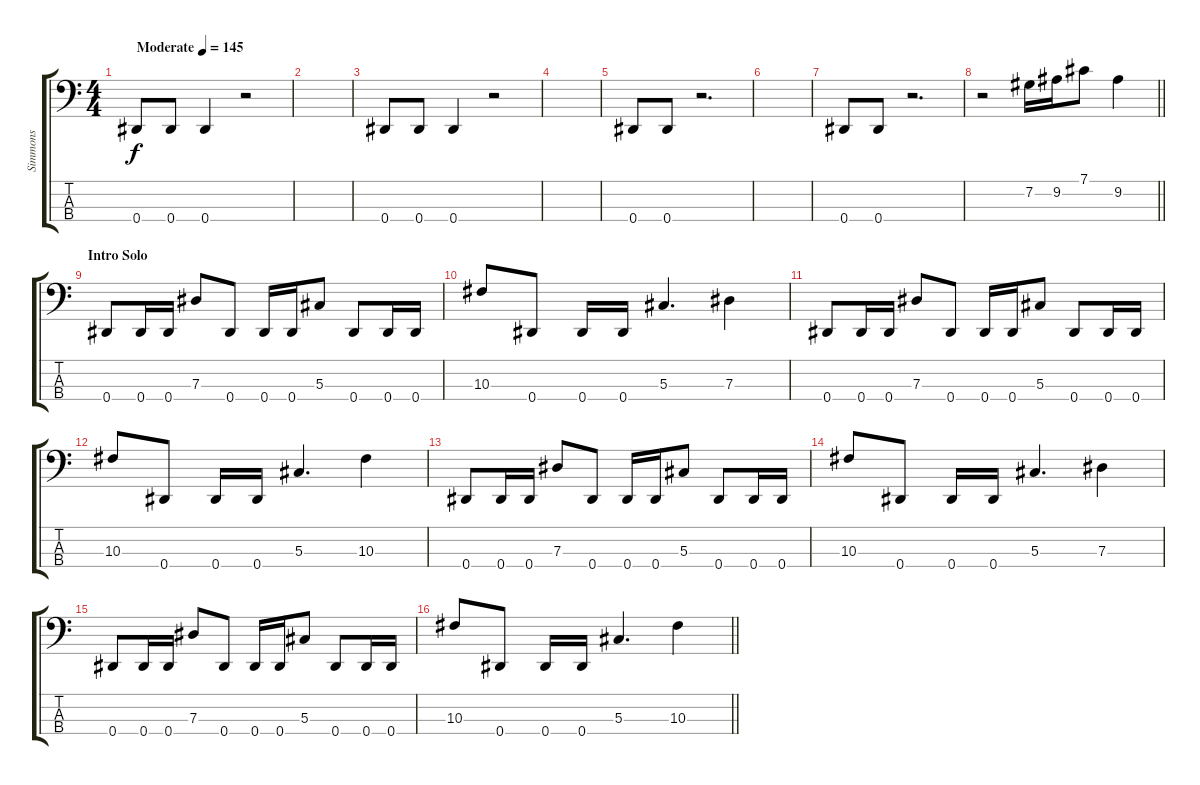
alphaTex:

\track ("Simmons" "Simmons") {instrument electricbassfinger}
\staff {score tabs}
\tuning (Gb2 Db2 Ab1 Eb1) {hide}
\ts (4 4)
\tempo (145 "Moderate")
\clef f4
\ks c
0.4.8{dy f instrument electricbassfinger} 0.4.8 0.4.4 r.2 |
|
0.4.8 0.4.8 0.4.4 r.2 |
|
0.4.8 0.4.8 r.2{d} |
|
0.4.8 0.4.8 r.2{d} |
\barLineRight lightlight
r.2 7.2.16 9.2.16 7.1.8 9.2.4 |
\section ("" "Intro Solo")
0.4.8 0.4.16 0.4.16 7.3.8 0.4.8 0.4.16 0.4.16 5.3.8 0.4.8 0.4.16 0.4.16 |
10.3.8 0.4.8 0.4.16 0.4.16 5.3.4{d} 7.3.4 |
0.4.8 0.4.16 0.4.16 7.3.8 0.4.8 0.4.16 0.4.16 5.3.8 0.4.8 0.4.16 0.4.16 |
10.3.8 0.4.8 0.4.16 0.4.16 5.3.4{d} 10.3.4 |
0.4.8 0.4.16 0.4.16 7.3.8 0.4.8 0.4.16 0.4.16 5.3.8 0.4.8 0.4.16 0.4.16 |
10.3.8 0.4.8 0.4.16 0.4.16 5.3.4{d} 7.3.4 |
0.4.8 0.4.16 0.4.16 7.3.8 0.4.8 0.4.16 0.4.16 5.3.8 0.4.8 0.4.16 0.4.16 |
\barLineRight lightlight
10.3.8 0.4.8 0.4.16 0.4.16 5.3.4{d} 10.3.4
